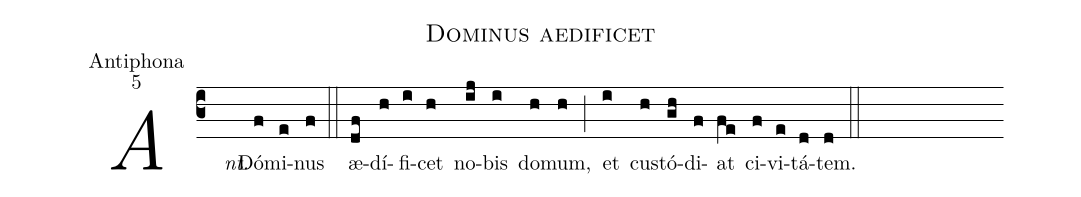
name:Dominus aedificet;
office-part:Antiphona;
mode:5;
%%
(c3) <i>Ant.</i>() Dó(f)mi(e)nus(f) (::)
æ(df)dí(h)fi(i)cet(h) no(ij)bis(i) do(h)mum,(h) (;) et(i) cu(h)stó(gh)di(f)at(fe) ci(f)vi(e)tá(d)tem.(d) (::)
